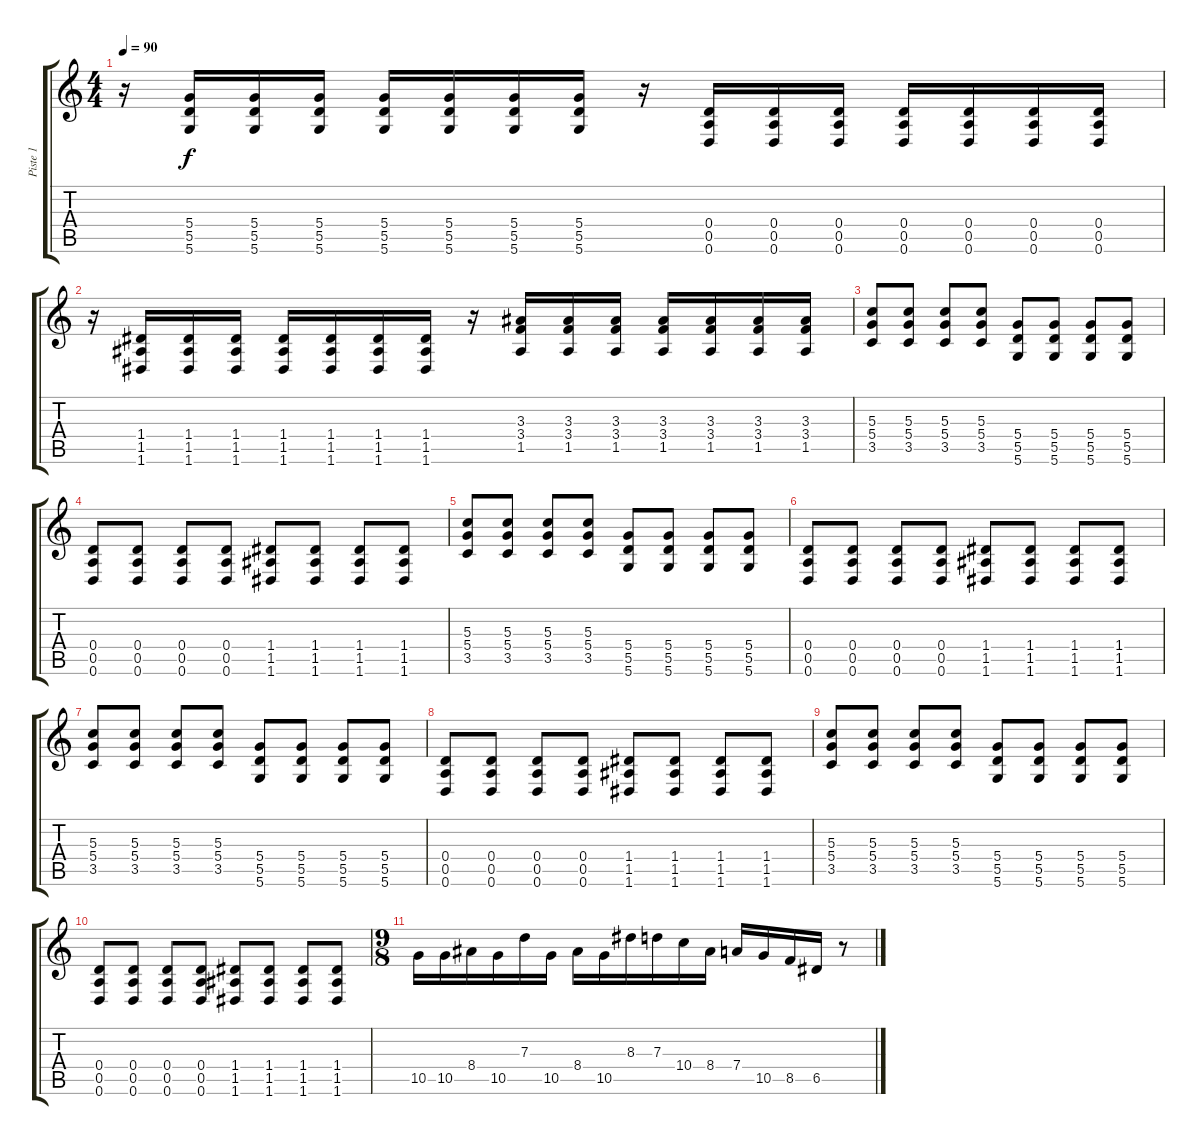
\track ("Piste 1" "Piste 1") {instrument distortionguitar}
\staff {score tabs}
\tuning (E4 B3 G3 D3 A2 D2) {hide}
\ts (4 4)
\tempo 90
\clef g2
\ks c
r.16{dy f} (5.4 5.5 5.6).16 (5.4 5.5 5.6).16 (5.4 5.5 5.6).16 (5.4 5.5 5.6).16 (5.4 5.5 5.6).16 (5.4 5.5 5.6).16 (5.4 5.5 5.6).16 r.16 (0.4 0.5 0.6).16 (0.4 0.5 0.6).16 (0.4 0.5 0.6).16 (0.4 0.5 0.6).16 (0.4 0.5 0.6).16 (0.4 0.5 0.6).16 (0.4 0.5 0.6).16 |
r.16 (1.4 1.5 1.6).16 (1.4 1.5 1.6).16 (1.4 1.5 1.6).16 (1.4 1.5 1.6).16 (1.4 1.5 1.6).16 (1.4 1.5 1.6).16 (1.4 1.5 1.6).16 r.16 (3.3 3.4 1.5).16 (3.3 3.4 1.5).16 (3.3 3.4 1.5).16 (3.3 3.4 1.5).16 (3.3 3.4 1.5).16 (3.3 3.4 1.5).16 (3.3 3.4 1.5).16 |
(5.3 5.4 3.5).8 (5.3 5.4 3.5).8 (5.3 5.4 3.5).8 (5.3 5.4 3.5).8 (5.4 5.5 5.6).8 (5.4 5.5 5.6).8 (5.4 5.5 5.6).8 (5.4 5.5 5.6).8 |
(0.4 0.5 0.6).8 (0.4 0.5 0.6).8 (0.4 0.5 0.6).8 (0.4 0.5 0.6).8 (1.4 1.5 1.6).8 (1.4 1.5 1.6).8 (1.4 1.5 1.6).8 (1.4 1.5 1.6).8 |
(5.3 5.4 3.5).8 (5.3 5.4 3.5).8 (5.3 5.4 3.5).8 (5.3 5.4 3.5).8 (5.4 5.5 5.6).8 (5.4 5.5 5.6).8 (5.4 5.5 5.6).8 (5.4 5.5 5.6).8 |
(0.4 0.5 0.6).8 (0.4 0.5 0.6).8 (0.4 0.5 0.6).8 (0.4 0.5 0.6).8 (1.4 1.5 1.6).8 (1.4 1.5 1.6).8 (1.4 1.5 1.6).8 (1.4 1.5 1.6).8 |
(5.3 5.4 3.5).8 (5.3 5.4 3.5).8 (5.3 5.4 3.5).8 (5.3 5.4 3.5).8 (5.4 5.5 5.6).8 (5.4 5.5 5.6).8 (5.4 5.5 5.6).8 (5.4 5.5 5.6).8 |
(0.4 0.5 0.6).8 (0.4 0.5 0.6).8 (0.4 0.5 0.6).8 (0.4 0.5 0.6).8 (1.4 1.5 1.6).8 (1.4 1.5 1.6).8 (1.4 1.5 1.6).8 (1.4 1.5 1.6).8 |
(5.3 5.4 3.5).8 (5.3 5.4 3.5).8 (5.3 5.4 3.5).8 (5.3 5.4 3.5).8 (5.4 5.5 5.6).8 (5.4 5.5 5.6).8 (5.4 5.5 5.6).8 (5.4 5.5 5.6).8 |
(0.4 0.5 0.6).8 (0.4 0.5 0.6).8 (0.4 0.5 0.6).8 (0.4 0.5 0.6).8 (1.4 1.5 1.6).8 (1.4 1.5 1.6).8 (1.4 1.5 1.6).8 (1.4 1.5 1.6).8 |
\ts (9 8)
10.5.16 10.5.16 8.4.16 10.5.16 7.3.16 10.5.16 8.4.16 10.5.16 8.3.16 7.3.16 10.4.16 8.4.16 7.4.16 10.5.16 8.5.16 6.5.16 r.8
